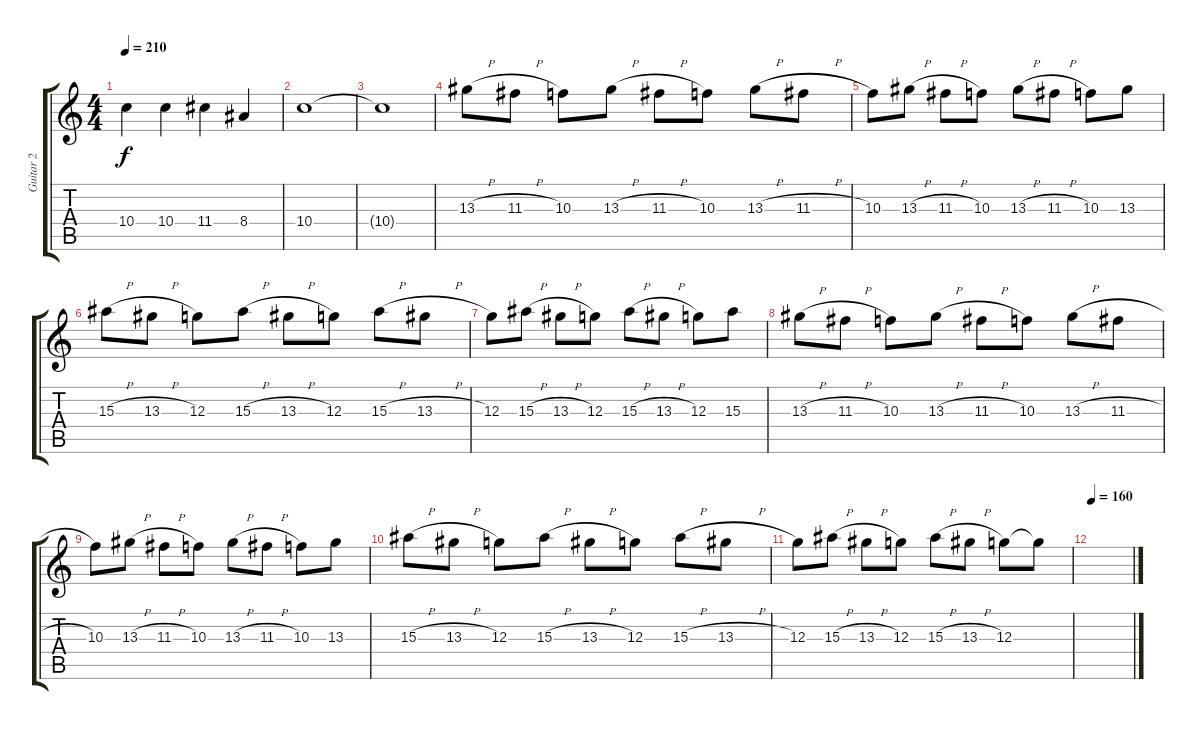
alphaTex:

\track ("Guitar 2" "Guitar 2") {instrument distortionguitar}
\staff {score tabs}
\tuning (E4 B3 G3 D3 A2 E2) {hide}
\ts (4 4)
\tempo 210
\clef g2
\ks c
10.4{t}.4{dy f} 10.4.4 11.4.4 8.4.4 |
10.4.1 |
10.4{t}.1 |
13.3{h}.8 11.3{h}.8 10.3.8 13.3{h}.8 11.3{h}.8 10.3.8 13.3{h}.8 11.3{h}.8 |
10.3.8 13.3{h}.8 11.3{h}.8 10.3.8 13.3{h}.8 11.3{h}.8 10.3.8 13.3.8 |
15.3{h}.8 13.3{h}.8 12.3.8 15.3{h}.8 13.3{h}.8 12.3.8 15.3{h}.8 13.3{h}.8 |
12.3.8 15.3{h}.8 13.3{h}.8 12.3.8 15.3{h}.8 13.3{h}.8 12.3.8 15.3.8 |
13.3{h}.8 11.3{h}.8 10.3.8 13.3{h}.8 11.3{h}.8 10.3.8 13.3{h}.8 11.3{h}.8 |
10.3.8 13.3{h}.8 11.3{h}.8 10.3.8 13.3{h}.8 11.3{h}.8 10.3.8 13.3.8 |
15.3{h}.8 13.3{h}.8 12.3.8 15.3{h}.8 13.3{h}.8 12.3.8 15.3{h}.8 13.3{h}.8 |
12.3.8 15.3{h}.8 13.3{h}.8 12.3.8 15.3{h}.8 13.3{h}.8 12.3.8 12.3{t}.8 |
\tempo 160
